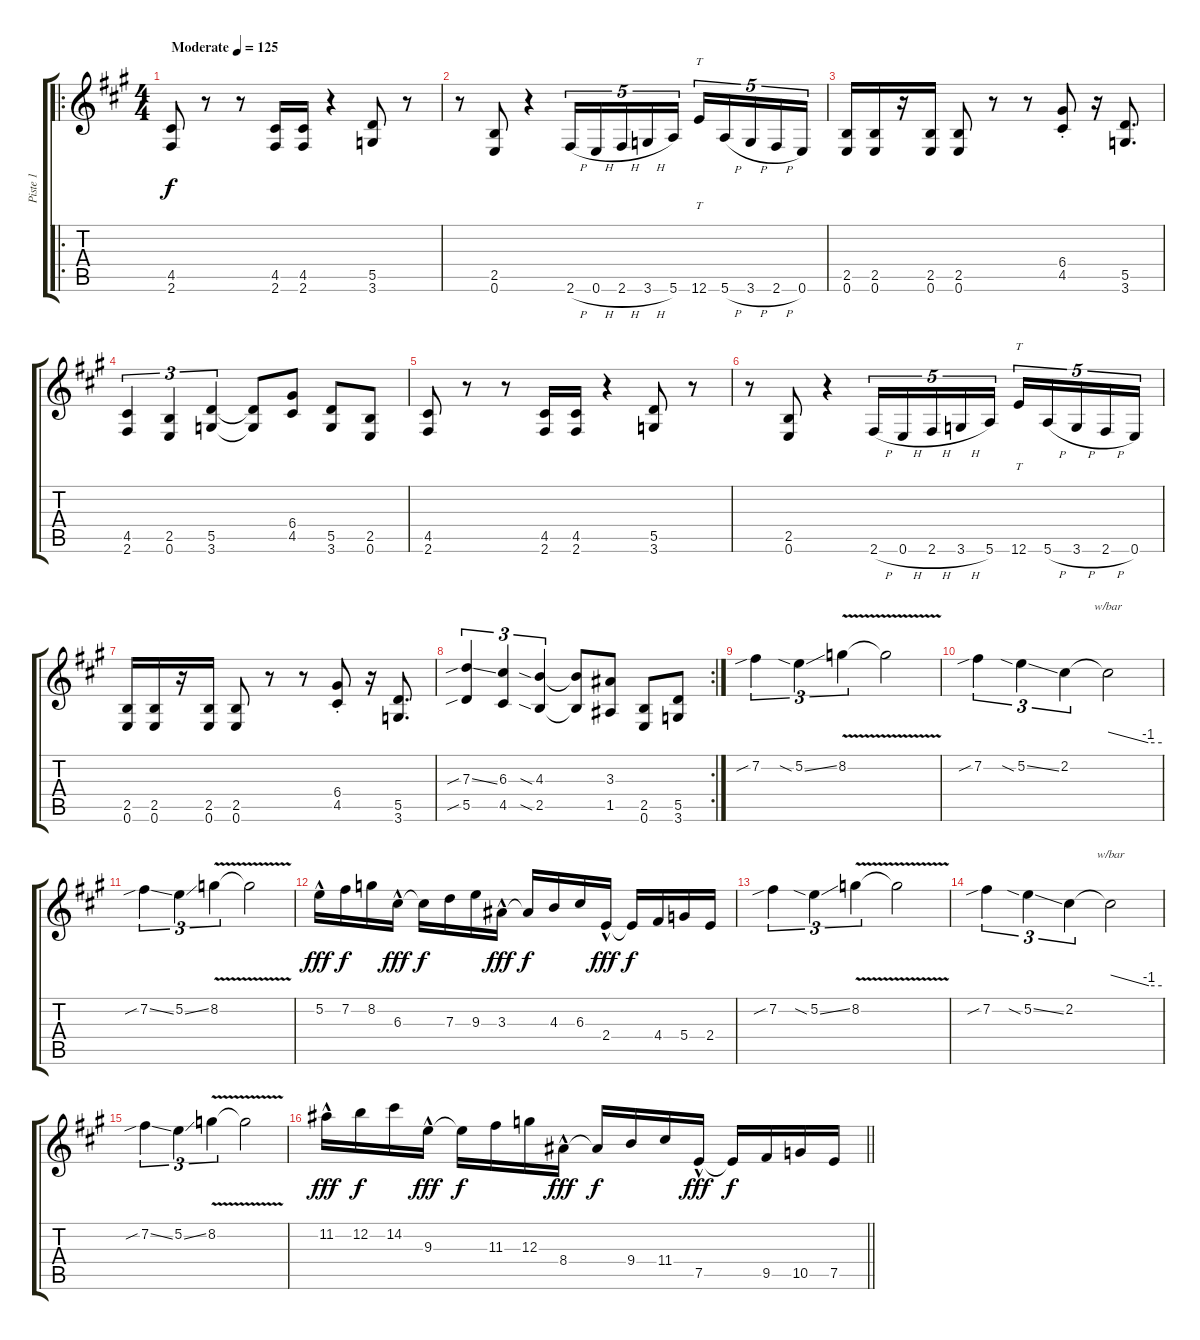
\track ("Piste 1" "Piste 1") {instrument acousticguitarsteel}
\staff {score tabs}
\tuning (E4 B3 G3 D3 A2 E2) {hide}
\ro
\ts (4 4)
\tempo (125 "Moderate")
\clef g2
\ks a
(4.5 2.6).8{dy f instrument acousticguitarsteel} r.8 r.8 (4.5 2.6).16 (4.5 2.6).16 r.4 (5.5 3.6).8 r.8 |
r.8 (2.5 0.6).8 r.4 2.6{h}.16{tu (5 4)} 0.6{h}.16{tu (5 4)} 2.6{h}.16{tu (5 4)} 3.6{h}.16{tu (5 4)} 5.6.16{tu (5 4)} 12.6.16{tt tu (5 4)} 5.6{h}.16{tu (5 4)} 3.6{h}.16{tu (5 4)} 2.6{h}.16{tu (5 4)} 0.6.16{tu (5 4)} |
(2.5 0.6).16 (2.5 0.6).16 r.16 (2.5 0.6).16 (2.5 0.6).8 r.8 r.8 (6.4{st} 4.5).8 r.16 (5.5 3.6).8{d} |
(4.5 2.6).4{tu (3 2)} (2.5 0.6).4{tu (3 2)} (5.5 3.6).4{tu (3 2)} (5.5{t} 3.6{t}).8 (6.4 4.5).8 (5.5 3.6).8 (2.5 0.6).8 |
(4.5 2.6).8 r.8 r.8 (4.5 2.6).16 (4.5 2.6).16 r.4 (5.5 3.6).8 r.8 |
r.8 (2.5 0.6).8 r.4 2.6{h}.16{tu (5 4)} 0.6{h}.16{tu (5 4)} 2.6{h}.16{tu (5 4)} 3.6{h}.16{tu (5 4)} 5.6.16{tu (5 4)} 12.6.16{tt tu (5 4)} 5.6{h}.16{tu (5 4)} 3.6{h}.16{tu (5 4)} 2.6{h}.16{tu (5 4)} 0.6.16{tu (5 4)} |
(2.5 0.6).16 (2.5 0.6).16 r.16 (2.5 0.6).16 (2.5 0.6).8 r.8 r.8 (6.4{st} 4.5).8 r.16 (5.5 3.6).8{d} |
\rc 2
(7.3{sib ss} 5.5{sib}).4{tu (3 2)} (6.3 4.5).4{tu (3 2)} (4.3{sia} 2.5{sia}).4{tu (3 2)} (4.3{t} 2.5{t}).8 (3.3 1.5).8 (2.5 0.6).8 (5.5 3.6).8 |
7.2{sib}.4{tu (3 2)} 5.2{sia ss}.4{tu (3 2)} 8.2{v}.4{tu (3 2)} 8.2{t}.2 |
7.2{sib}.4{tu (3 2)} 5.2{sia ss}.4{tu (3 2)} 2.2.4{tu (3 2)} 2.2{t}.2{tbe (custom default 0 0 45 -4 60 -4)} |
7.2{sib ss}.4{tu (3 2)} 5.2{ss}.4{tu (3 2)} 8.2{v}.4{tu (3 2)} 8.2{t}.2 |
5.2{hac}.16{dy fff} 7.2.16{dy f} 8.2.16 6.3{hac}.16{dy fff} 6.3{t}.16{dy f} 7.3.16 9.3.16 3.3{hac}.16{dy fff} 3.3{t}.16{dy f} 4.3.16 6.3.16 2.4{hac}.16{dy fff} 2.4{t}.16{dy f} 4.4.16 5.4.16 2.4.16 |
7.2{sib}.4{tu (3 2)} 5.2{sia ss}.4{tu (3 2)} 8.2{v}.4{tu (3 2)} 8.2{t}.2 |
7.2{sib}.4{tu (3 2)} 5.2{sia ss}.4{tu (3 2)} 2.2.4{tu (3 2)} 2.2{t}.2{tbe (custom default 0 0 45 -4 60 -4)} |
7.2{sib ss}.4{tu (3 2)} 5.2{ss}.4{tu (3 2)} 8.2{v}.4{tu (3 2)} 8.2{t}.2 |
\barLineRight lightlight
11.2{hac}.16{dy fff} 12.2.16{dy f} 14.2.16 9.3{hac}.16{dy fff} 9.3{t}.16{dy f} 11.3.16 12.3.16 8.4{hac}.16{dy fff} 8.4{t}.16{dy f} 9.4.16 11.4.16 7.5{hac}.16{dy fff} 7.5{t}.16{dy f} 9.5.16 10.5.16 7.5.16
